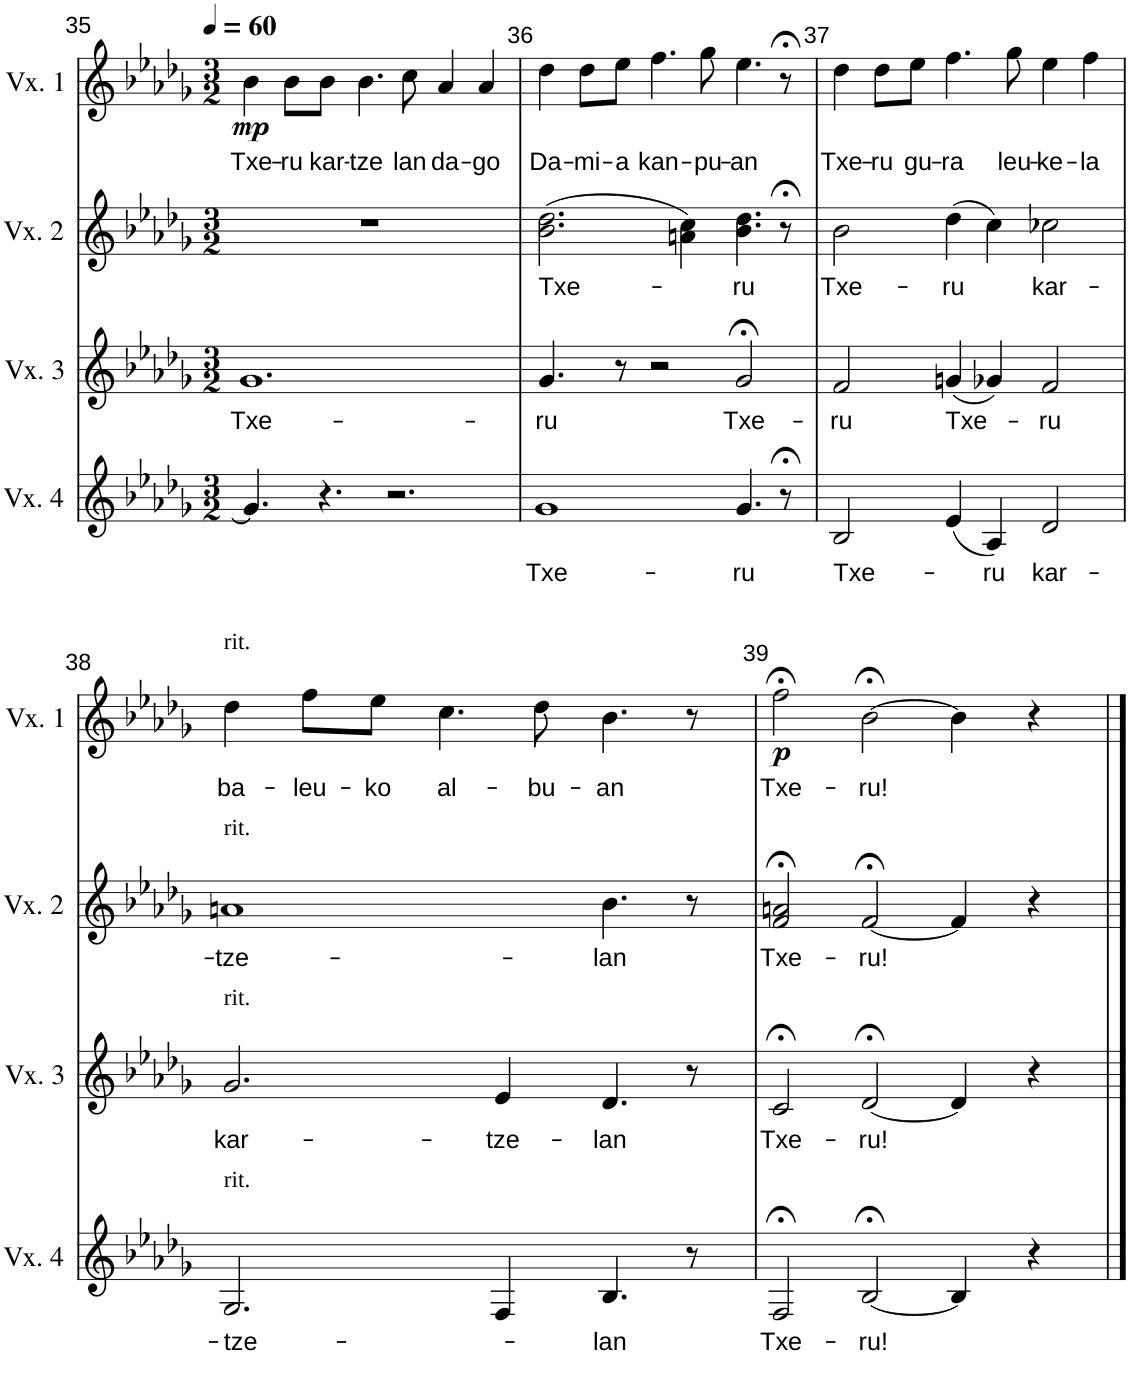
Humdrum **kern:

**kern	**text	**kern	**text	**kern	**text	**kern	**text	**dynam
*part4	*part4	*part3	*part3	*part2	*part2	*part1	*part1	*part1
*staff4	*staff4	*staff3	*staff3	*staff2	*staff2	*staff1	*staff1	*staff1
*I"Voix 4	*	*I"Voix 3	*	*I"Voix 2	*	*I"Voix 1	*	*
*I'Vx. 4	*	*I'Vx. 3	*	*I'Vx. 2	*	*I'Vx. 1	*	*
!!LO:PB:g=z
*clefG2	*	*clefG2	*	*clefG2	*	*clefG2	*	*
*k[b-e-a-d-g-]	*	*k[b-e-a-d-g-]	*	*k[b-e-a-d-g-]	*	*k[b-e-a-d-g-]	*	*
*M3/2	*	*M3/2	*	*M3/2	*	*M3/2	*	*
*MM60	*	*MM60	*	*MM60	*	*MM60	*	*
=35	=35	=35	=35	=35	=35	=35	=35	=35
!	!	!	!LO:LY:b	!	!	!	!LO:LY:b	!LO:DY:b
4.g-/]	.	1.g-	Txe-	1.r	.	4b-\	Txe-	mp
!	!	!	!	!	!	!	!LO:LY:b	!
.	.	.	.	.	.	8b-\L	-ru	.
!	!	!	!	!	!	!	!LO:LY:b	!
4.r	.	.	.	.	.	8b-\J	kar-	.
!	!	!	!	!	!	!	!LO:LY:b	!
.	.	.	.	.	.	4.b-\	-tze	.
2.r	.	.	.	.	.	.	.	.
!	!	!	!	!	!	!	!LO:LY:b	!
.	.	.	.	.	.	8cc\	lan	.
!	!	!	!	!	!	!	!LO:LY:b	!
.	.	.	.	.	.	4a-/	da-	.
!	!	!	!	!	!	!	!LO:LY:b	!
.	.	.	.	.	.	4a-/	-go	.
=36	=36	=36	=36	=36	=36	=36	=36	=36
!	!LO:LY:b	!	!LO:LY:b	!	!LO:LY:b	!	!LO:LY:b	!
1g-	Txe-	4.g-/	-ru	(2.b-\ 2.dd-\	Txe-	4dd-\	Da-	.
!	!	!	!	!	!	!	!LO:LY:b	!
.	.	.	.	.	.	8dd-\L	-mi-	.
!	!	!	!	!	!	!	!LO:LY:b	!
.	.	8r	.	.	.	8ee-\J	-a	.
!	!	!	!	!	!	!	!LO:LY:b	!
.	.	2r	.	.	.	4.ff\	kan-	.
.	.	.	.	4an\ 4cc\)	.	.	.	.
!	!	!	!	!	!	!	!LO:LY:b	!
.	.	.	.	.	.	8gg-\	-pu-	.
!	!LO:LY:b	!	!LO:LY:b	!	!LO:LY:b	!	!LO:LY:b	!
4.g-/	-ru	2g-;</	Txe-	4.b-\ 4.dd-\	-ru	4.ee-\	-an	.
8r;<	.	.	.	8r;<	.	8r;<	.	.
=37	=37	=37	=37	=37	=37	=37	=37	=37
!	!LO:LY:b	!	!LO:LY:b	!	!LO:LY:b	!	!LO:LY:b	!
2B-/	Txe-	2f/	-ru	2b-\	Txe-	4dd-\	Txe-	.
!	!	!	!	!	!	!	!LO:LY:b	!
.	.	.	.	.	.	8dd-\L	-ru	.
!	!	!	!	!	!	!	!LO:LY:b	!
.	.	.	.	.	.	8ee-\J	gu-	.
!	!	!	!LO:LY:b	!	!LO:LY:b	!	!LO:LY:b	!
(4e-/	.	(4gn/	Txe-	(4dd-\	-ru	4.ff\	-ra	.
!	!LO:LY:b	!	!	!	!	!	!	!
4A-/)	-ru	4g-X/)	.	4cc\)	.	.	.	.
!	!	!	!	!	!	!	!LO:LY:b	!
.	.	.	.	.	.	8gg-\	leu-	.
!	!LO:LY:b	!	!LO:LY:b	!	!LO:LY:b	!	!LO:LY:b	!
2d-/	kar-	2f/	-ru	2cc-X\	kar-	4ee-\	-ke-	.
!	!	!	!	!	!	!	!LO:LY:b	!
.	.	.	.	.	.	4ff\	-la	.
!!LO:LB:g=z
=38	=38	=38	=38	=38	=38	=38	=38	=38
!	!	!	!	!	!	!LO:TX:a:t=rit.	!	!
!	!	!	!	!LO:TX:a:t=rit.	!	!	!	!
!	!	!LO:TX:a:t=rit.	!	!	!	!	!	!
!LO:TX:a:t=rit.	!	!	!	!	!	!	!	!
!	!LO:LY:b	!	!LO:LY:b	!	!LO:LY:b	!	!LO:LY:b	!
2.G-/	-tze-	2.g-/	kar-	1an	-tze-	4dd-\	ba-	.
!	!	!	!	!	!	!	!LO:LY:b	!
.	.	.	.	.	.	8ff\L	-leu-	.
!	!	!	!	!	!	!	!LO:LY:b	!
.	.	.	.	.	.	8ee-\J	-ko	.
!	!	!	!	!	!	!	!LO:LY:b	!
.	.	.	.	.	.	4.cc\	al-	.
!	!	!	!LO:LY:b	!	!	!	!	!
4F/	.	4e-/	-tze-	.	.	.	.	.
!	!	!	!	!	!	!	!LO:LY:b	!
.	.	.	.	.	.	8dd-\	-bu-	.
!	!LO:LY:b	!	!LO:LY:b	!	!LO:LY:b	!	!LO:LY:b	!
4.B-/	-lan	4.d-/	-lan	4.b-\	-lan	4.b-\	-an	.
8r	.	8r	.	8r	.	8r	.	.
=39	=39	=39	=39	=39	=39	=39	=39	=39
!	!LO:LY:b	!	!LO:LY:b	!	!LO:LY:b	!	!LO:LY:b	!LO:DY:b
2F;</	Txe-	2c;</	Txe-	2f/;< 2an/;<	Txe-	2ff;<\	Txe-	p
!	!LO:LY:b	!	!LO:LY:b	!	!LO:LY:b	!	!LO:LY:b	!
[2B-;</	-ru!	[2d-;</	-ru!	[2f;</	-ru!	[2b-;<\	-ru!	.
4B-/]	.	4d-/]	.	4f/]	.	4b-\]	.	.
4r	.	4r	.	4r	.	4r	.	.
==	==	==	==	==	==	==	==	==
*-	*-	*-	*-	*-	*-	*-	*-	*-
